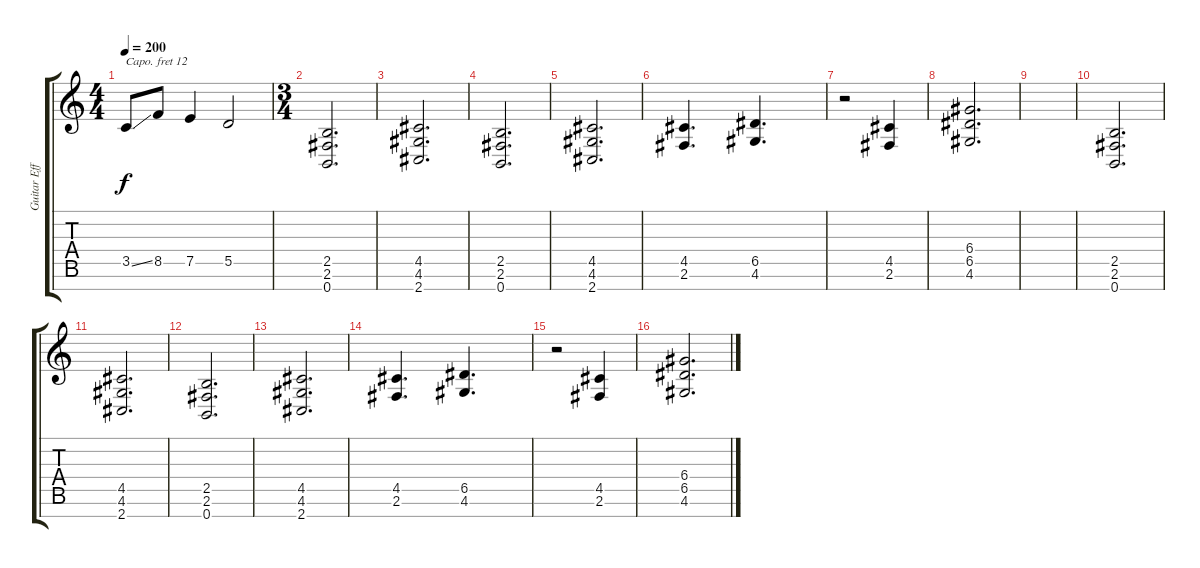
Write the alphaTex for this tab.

\track ("Guitar Effect" "Guitar Eff") {instrument synthbrass1}
\staff {score tabs}
\capo 12
\tuning (E4 B3 G3 D3 A2 E2 B1) {hide}
\ts (4 4)
\tempo 200
\clef g2
\ks c
3.5{ss}.8{dy f} 8.5.8 7.5.4 5.5.2 |
\ts (3 4)
(2.5 2.6 0.7).2{d} |
(4.5 4.6 2.7).2{d} |
(2.5 2.6 0.7).2{d} |
(4.5 4.6 2.7).2{d} |
(4.5 2.6).4{d} (6.5 4.6).4{d} |
r.2 (4.5 2.6).4 |
(6.4 6.5 4.6).2{d} |
|
(2.5 2.6 0.7).2{d} |
(4.5 4.6 2.7).2{d} |
(2.5 2.6 0.7).2{d} |
(4.5 4.6 2.7).2{d} |
(4.5 2.6).4{d} (6.5 4.6).4{d} |
r.2 (4.5 2.6).4 |
(6.4 6.5 4.6).2{d}
